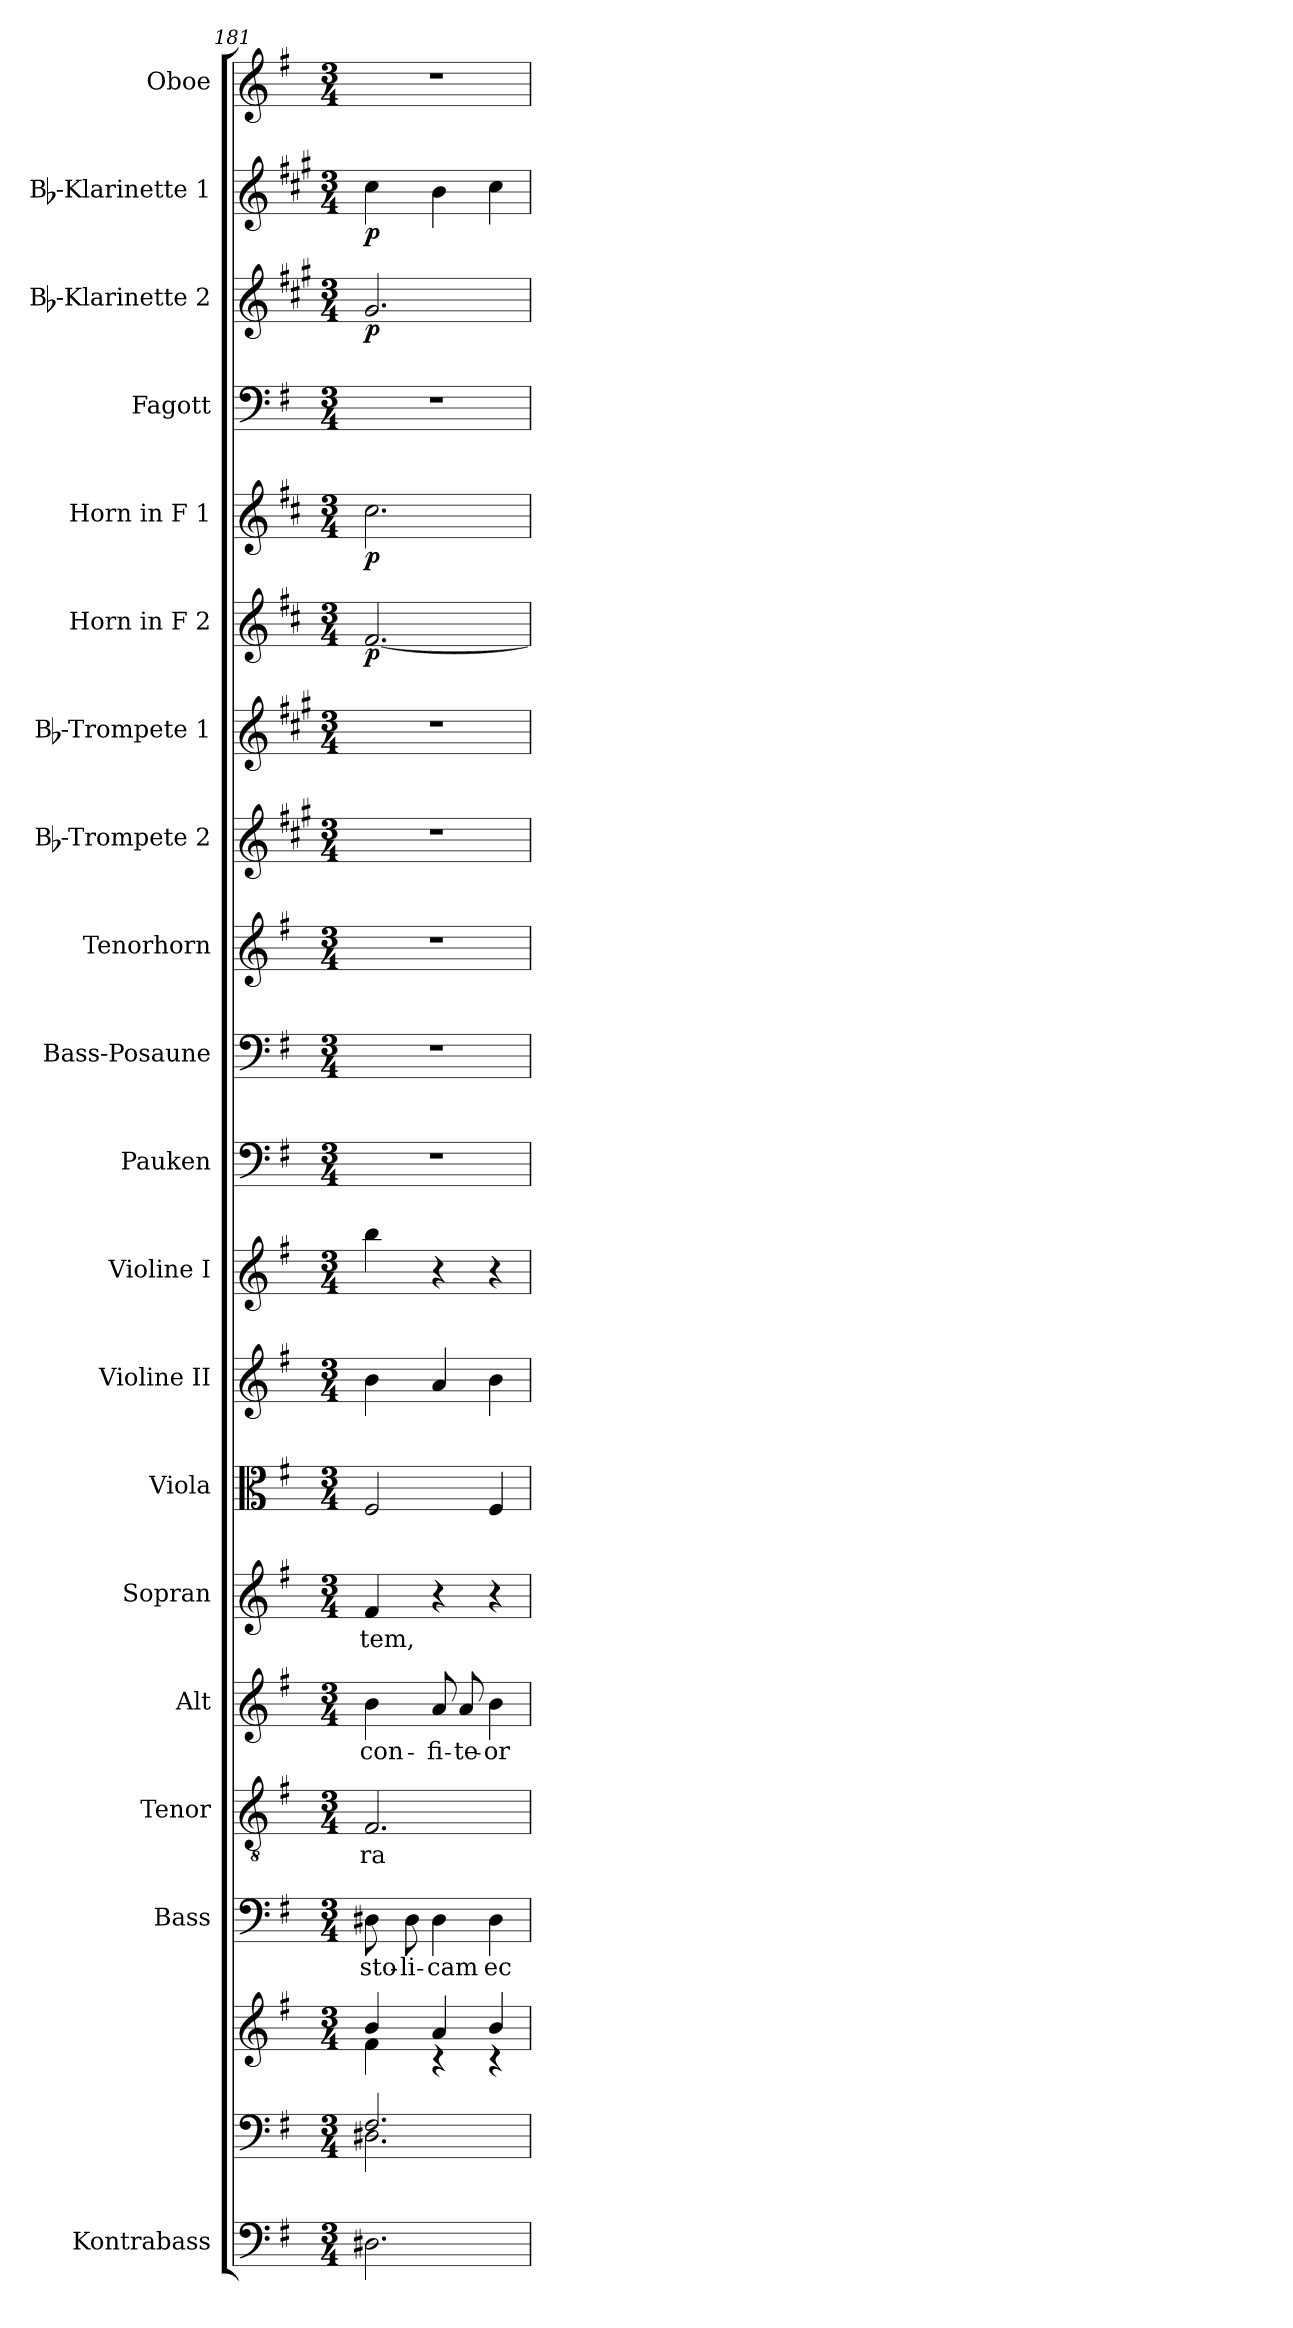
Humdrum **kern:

**kern	**kern	**kern	**kern	**text	**kern	**text	**kern	**text	**kern	**text	**kern	**kern	**kern	**kern	**kern	**kern	**kern	**kern	**kern	**dynam	**kern	**dynam	**kern	**kern	**dynam	**kern	**dynam	**kern
*part20	*part19	*part19	*part18	*part18	*part17	*part17	*part16	*part16	*part15	*part15	*part14	*part13	*part12	*part11	*part10	*part9	*part8	*part7	*part6	*part6	*part5	*part5	*part4	*part3	*part3	*part2	*part2	*part1
*staff21	*staff20	*staff19	*staff18	*staff18	*staff17	*staff17	*staff16	*staff16	*staff15	*staff15	*staff14	*staff13	*staff12	*staff11	*staff10	*staff9	*staff8	*staff7	*staff6	*staff6	*staff5	*staff5	*staff4	*staff3	*staff3	*staff2	*staff2	*staff1
*I"Kontrabass	*	*	*I"Bass	*	*I"Tenor	*	*I"Alt	*	*I"Sopran	*	*I"Viola	*I"Violine II	*I"Violine I	*I"Pauken	*I"Bass-Posaune	*I"Tenorhorn	*I"Bb-Trompete 2	*I"Bb-Trompete 1	*I"Horn in F 2	*	*I"Horn in F 1	*	*I"Fagott	*I"Bb-Klarinette 2	*	*I"Bb-Klarinette 1	*	*I"Oboe
*I'Kb.	*	*	*I'B.	*	*I'T.	*	*I'A.	*	*I'S.	*	*I'Vla.	*I'Vl. II	*I'Vl. I	*I'Pk.	*I'B. Pos.	*I'T. Hrn.	*I'Bb Trp. 2	*I'Bb Trp. 1	*	*	*	*	*I'Fg.	*I'Bb Kl. 2	*	*I'Bb Kl. 1	*	*I'Ob.
*clefF4	*clefF4	*clefG2	*clefF4	*	*clefGv2	*	*clefG2	*	*clefG2	*	*clefC3	*clefG2	*clefG2	*clefF4	*clefF4	*clefG2	*clefG2	*clefG2	*clefG2	*	*clefG2	*	*clefF4	*clefG2	*	*clefG2	*	*clefG2
*ITrd7c12	*	*	*	*	*	*	*	*	*	*	*	*	*	*	*	*ITrd8c14	*ITrd1c2	*ITrd1c2	*ITrd4c7	*	*ITrd4c7	*	*	*ITrd1c2	*	*ITrd1c2	*	*
*k[f#]	*k[f#]	*k[f#]	*k[f#]	*	*k[f#]	*	*k[f#]	*	*k[f#]	*	*k[f#]	*k[f#]	*k[f#]	*k[f#]	*k[f#]	*k[f#]	*k[f#]	*k[f#]	*k[f#]	*	*k[f#]	*	*k[f#]	*k[f#]	*	*k[f#]	*	*k[f#]
*G:	*G:	*G:	*G:	*	*G:	*	*G:	*	*G:	*	*G:	*G:	*G:	*G:	*G:	*G:	*G:	*G:	*G:	*	*G:	*	*G:	*G:	*	*G:	*	*G:
*M3/4	*M3/4	*M3/4	*M3/4	*	*M3/4	*	*M3/4	*	*M3/4	*	*M3/4	*M3/4	*M3/4	*M3/4	*M3/4	*M3/4	*M3/4	*M3/4	*M3/4	*	*M3/4	*	*M3/4	*M3/4	*	*M3/4	*	*M3/4
=181	=181	=181	=181	=181	=181	=181	=181	=181	=181	=181	=181	=181	=181	=181	=181	=181	=181	=181	=181	=181	=181	=181	=181	=181	=181	=181	=181	=181
*	*^	*^	*	*	*	*	*	*	*	*	*	*	*	*	*	*	*	*	*	*	*	*	*	*	*	*	*	*
!	!	!	!	!	!	!LO:LY:b	!	!LO:LY:b	!	!LO:LY:b	!	!LO:LY:b	!	!	!	!	!	!	!	!	!	!LO:DY:b	!	!LO:DY:b	!	!	!LO:DY:b	!	!LO:DY:b	!
2.DD#X\	2.F#/	2.D#X\	4b/	4f#\	8D#X\	-sto-	2.F#/	-ra-	4b\	con-	4f#/	-tem,	2F#/	4b\	4bb\	2.r	2.r	2.r	2.r	2.r	[2.B/	p	2.f#\	p	2.r	2.f#/	p	4b\	p	2.r
!	!	!	!	!	!	!LO:LY:b	!	!	!	!	!	!	!	!	!	!	!	!	!	!	!	!	!	!	!	!	!	!	!	!
.	.	.	.	.	8D#\	-li-	.	.	.	.	.	.	.	.	.	.	.	.	.	.	.	.	.	.	.	.	.	.	.	.
!	!	!	!	!	!	!LO:LY:b	!	!	!	!LO:LY:b	!	!	!	!	!	!	!	!	!	!	!	!	!	!	!	!	!	!	!	!
.	.	.	4a/	4rc	4D#\	-cam	.	.	8a/	-fi-	4r	.	.	4a/	4r	.	.	.	.	.	.	.	.	.	.	.	.	4a\	.	.
!	!	!	!	!	!	!	!	!	!	!LO:LY:b	!	!	!	!	!	!	!	!	!	!	!	!	!	!	!	!	!	!	!	!
.	.	.	.	.	.	.	.	.	8a/	-te-	.	.	.	.	.	.	.	.	.	.	.	.	.	.	.	.	.	.	.	.
!	!	!	!	!	!	!LO:LY:b	!	!	!	!LO:LY:b	!	!	!	!	!	!	!	!	!	!	!	!	!	!	!	!	!	!	!	!
.	.	.	4b/	4rc	4D#\	ec-	.	.	4b\	-or	4r	.	4F#/	4b\	4r	.	.	.	.	.	.	.	.	.	.	.	.	4b\	.	.
*	*v	*v	*	*	*	*	*	*	*	*	*	*	*	*	*	*	*	*	*	*	*	*	*	*	*	*	*	*	*	*
*	*	*v	*v	*	*	*	*	*	*	*	*	*	*	*	*	*	*	*	*	*	*	*	*	*	*	*	*	*	*
=	=	=	=	=	=	=	=	=	=	=	=	=	=	=	=	=	=	=	=	=	=	=	=	=	=	=	=	=
*-	*-	*-	*-	*-	*-	*-	*-	*-	*-	*-	*-	*-	*-	*-	*-	*-	*-	*-	*-	*-	*-	*-	*-	*-	*-	*-	*-	*-
